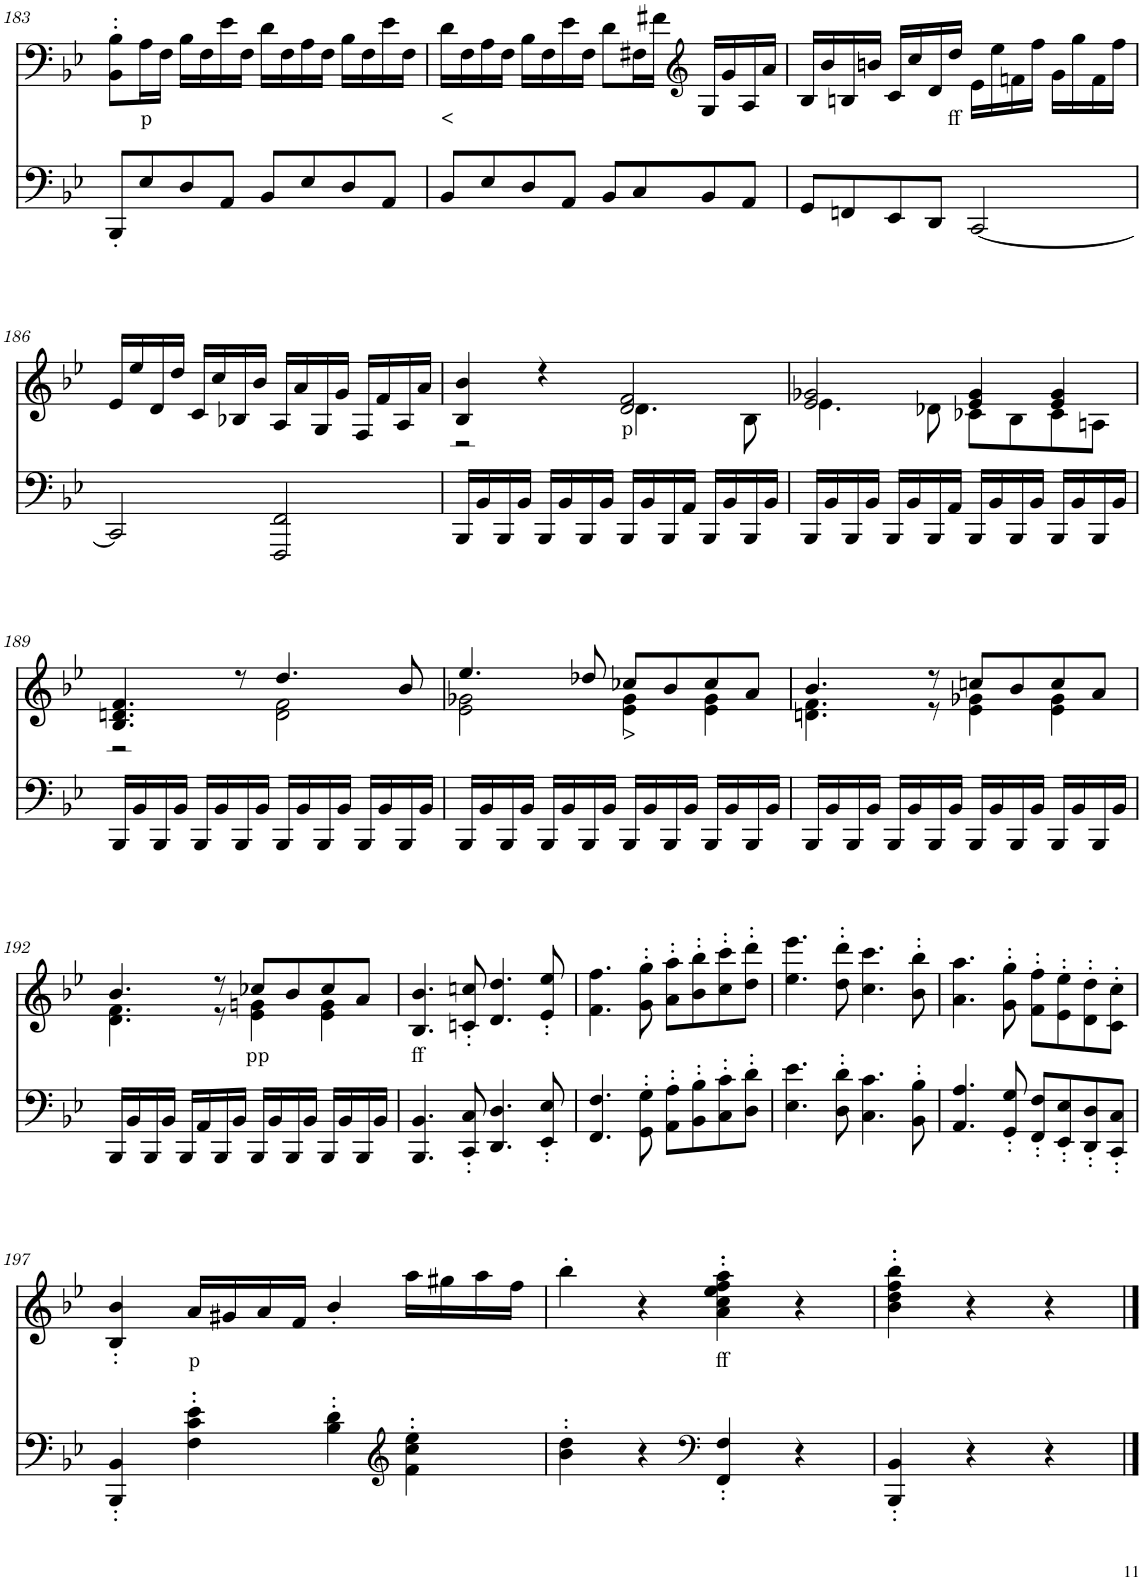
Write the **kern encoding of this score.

**kern	**kern	**text
*part2	*part1	*part1
*staff2	*staff1	*staff1
*I"Piano	*I"Piano	*
*I'Pno	*I'Pno	*
!!LO:PB:g=z
*clefF4	*clefF4	*
*k[b-e-]	*k[b-e-]	*
*B-:	*B-:	*
*M4/4	*M4/4	*
=183	=183	=183
8BBB-'/L	8BB-\' 8B-\'L	.
!	!	!LO:LY:b
8E-/	16A\L	p
.	16F\JJ	.
8D/	16B-\LL	.
.	16F\	.
8AA/J	16e-\	.
.	16F\JJ	.
8BB-/L	16d\LL	.
.	16F\	.
8E-/	16A\	.
.	16F\JJ	.
8D/	16B-\LL	.
.	16F\	.
8AA/J	16e-\	.
.	16F\JJ	.
=184	=184	=184
!	!	!LO:LY:b
8BB-/L	16d\LL	<
.	16F\	.
8E-/	16A\	.
.	16F\JJ	.
8D/	16B-\LL	.
.	16F\	.
8AA/J	16e-\	.
.	16F\JJ	.
8BB-/L	8d\L	.
8C/	16F#X\L	.
.	16f#X\JJ	.
*	*clefG2	*
8BB-/	16G/LL	.
.	16g/	.
8AA/J	16A/	.
.	16a/JJ	.
=185	=185	=185
8GG/L	16B-/LL	.
.	16b-/	.
8FFn/	16Bn/	.
.	16bn/JJ	.
8EE-/	16c/LL	.
.	16cc/	.
8DD/J	16d/	.
!	!	!LO:LY:b
.	16dd/JJ	ff
[2CC/	16e-\LL	.
.	16ee-\	.
.	16fn\	.
.	16ff\JJ	.
.	16g\LL	.
.	16gg\	.
.	16f\	.
.	16ff\JJ	.
!!LO:LB:g=z
=186	=186	=186
2CC/]	16e-/LL	.
.	16ee-/	.
.	16d/	.
.	16dd/JJ	.
.	16c/LL	.
.	16cc/	.
.	16B-X/	.
.	16b-/JJ	.
2FFF/ 2FF/	16A/LL	.
.	16a/	.
.	16G/	.
.	16g/JJ	.
.	16F/LL	.
.	16f/	.
.	16A/	.
.	16a/JJ	.
=187	=187	=187
*	*^	*
16BBB-/LL	4B-/ 4b-/	2r	.
16BB-/	.	.	.
16BBB-/	.	.	.
16BB-/JJ	.	.	.
16BBB-/LL	4r	.	.
16BB-/	.	.	.
16BBB-/	.	.	.
16BB-/JJ	.	.	.
!	!	!	!LO:LY:b
16BBB-/LL	2d/ 2f/	4.d\	p
16BB-/	.	.	.
16BBB-/	.	.	.
16AA/JJ	.	.	.
16BBB-/LL	.	.	.
16BB-/	.	.	.
16BBB-/	.	8B-\	.
16BB-/JJ	.	.	.
=188	=188	=188	=188
16BBB-/LL	2e-/ 2g-X/	4.e-\	.
16BB-/	.	.	.
16BBB-/	.	.	.
16BB-/JJ	.	.	.
16BBB-/LL	.	.	.
16BB-/	.	.	.
16BBB-/	.	8d-X\	.
16AA/JJ	.	.	.
16BBB-/LL	4e-/ 4g-/	8c-X\L	.
16BB-/	.	.	.
16BBB-/	.	8B-\	.
16BB-/JJ	.	.	.
16BBB-/LL	4e-/ 4g-/	8c-\	.
16BB-/	.	.	.
16BBB-/	.	8An\J	.
16BB-/JJ	.	.	.
!!LO:LB:g=z	!!
=189	=189	=189	=189
16BBB-/LL	4.B-/ 4.dn/ 4.f/	2r	.
16BB-/	.	.	.
16BBB-/	.	.	.
16BB-/JJ	.	.	.
16BBB-/LL	.	.	.
16BB-/	.	.	.
16BBB-/	8r	.	.
16BB-/JJ	.	.	.
16BBB-/LL	4.dd/	2d\ 2f\	.
16BB-/	.	.	.
16BBB-/	.	.	.
16BB-/JJ	.	.	.
16BBB-/LL	.	.	.
16BB-/	.	.	.
16BBB-/	8b-/	.	.
16BB-/JJ	.	.	.
=190	=190	=190	=190
16BBB-/LL	4.ee-/	2e-\ 2g-X\	.
16BB-/	.	.	.
16BBB-/	.	.	.
16BB-/JJ	.	.	.
16BBB-/LL	.	.	.
16BB-/	.	.	.
16BBB-/	8dd-X/	.	.
16BB-/JJ	.	.	.
!	!	!	!LO:LY:b
16BBB-/LL	8cc-X/L	4e-\ 4g-\	>
16BB-/	.	.	.
16BBB-/	8b-/	.	.
16BB-/JJ	.	.	.
16BBB-/LL	8cc-/	4e-\ 4g-\	.
16BB-/	.	.	.
16BBB-/	8a/J	.	.
16BB-/JJ	.	.	.
=191	=191	=191	=191
16BBB-/LL	4.b-/	4.dn\ 4.f\	.
16BB-/	.	.	.
16BBB-/	.	.	.
16BB-/JJ	.	.	.
16BBB-/LL	.	.	.
16BB-/	.	.	.
16BBB-/	8r	8r	.
16BB-/JJ	.	.	.
16BBB-/LL	8ccn/L	4e-\ 4g-X\	.
16BB-/	.	.	.
16BBB-/	8b-/	.	.
16BB-/JJ	.	.	.
16BBB-/LL	8cc/	4e-\ 4g-\	.
16BB-/	.	.	.
16BBB-/	8a/J	.	.
16BB-/JJ	.	.	.
!!LO:LB:g=z	!!
=192	=192	=192	=192
16BBB-/LL	4.b-/	4.d\ 4.f\	.
16BB-/	.	.	.
16BBB-/	.	.	.
16BB-/JJ	.	.	.
16BBB-/LL	.	.	.
16AA/	.	.	.
16BBB-/	8r	8r	.
16BB-/JJ	.	.	.
!	!	!	!LO:LY:b
16BBB-/LL	8cc-X/L	4e-\ 4gn\	pp
16BB-/	.	.	.
16BBB-/	8b-/	.	.
16BB-/JJ	.	.	.
16BBB-/LL	8cc-/	4e-\ 4g\	.
16BB-/	.	.	.
16BBB-/	8a/J	.	.
16BB-/JJ	.	.	.
*	*v	*v	*
=193	=193	=193
!	!	!LO:LY:b
4.BBB-/ 4.BB-/	4.B-/ 4.b-/	ff
8CC/' 8C/'	8cn/' 8ccn/'	.
4.DD/ 4.D/	4.d/ 4.dd/	.
8EE-/' 8E-/'	8e-/' 8ee-/'	.
=194	=194	=194
4.FF/ 4.F/	4.f\ 4.ff\	.
8GG\' 8G\'	8g\' 8gg\'	.
8AA\' 8A\'L	8a\' 8aa\'L	.
8BB-\' 8B-\'	8b-\' 8bb-\'	.
8C\' 8c\'	8cc\' 8ccc\'	.
8D\' 8d\'J	8dd\' 8ddd\'J	.
=195	=195	=195
4.E-\ 4.e-\	4.ee-\ 4.eee-\	.
8D\' 8d\'	8dd\' 8ddd\'	.
4.C\ 4.c\	4.cc\ 4.ccc\	.
8BB-\' 8B-\'	8b-\' 8bb-\'	.
=196	=196	=196
4.AA/ 4.A/	4.a\ 4.aa\	.
8GG/' 8G/'	8g\' 8gg\'	.
8FF/' 8F/'L	8f\' 8ff\'L	.
8EE-/' 8E-/'	8e-\' 8ee-\'	.
8DD/' 8D/'	8d\' 8dd\'	.
8CC/' 8C/'J	8c\' 8cc\'J	.
!!LO:LB:g=z
=197	=197	=197
4BBB-/' 4BB-/'	4B-/' 4b-/'	.
!	!	!LO:LY:b
4F\' 4c\' 4e-\'	16a/LL	p
.	16g#X/	.
.	16a/	.
.	16f/JJ	.
4B-\' 4d\'	4b-'/	.
*clefG2	*	*
4f\' 4cc\' 4ee-\'	16aa\LL	.
.	16gg#X\	.
.	16aa\	.
.	16ff\JJ	.
=198	=198	=198
4b-\' 4dd\'	4bb-'\	.
4r	4r	.
*clefF4	*	*
!	!	!LO:LY:b
4FF/' 4F/'	4a\' 4cc\' 4ee-\' 4ff\' 4aa\'	ff
4r	4r	.
=199	=199	=199
4BBB-/' 4BB-/'	4b-\' 4dd\' 4ff\' 4bb-\'	.
4r	4r	.
4r	4r	.
==	==	==
*-	*-	*-
